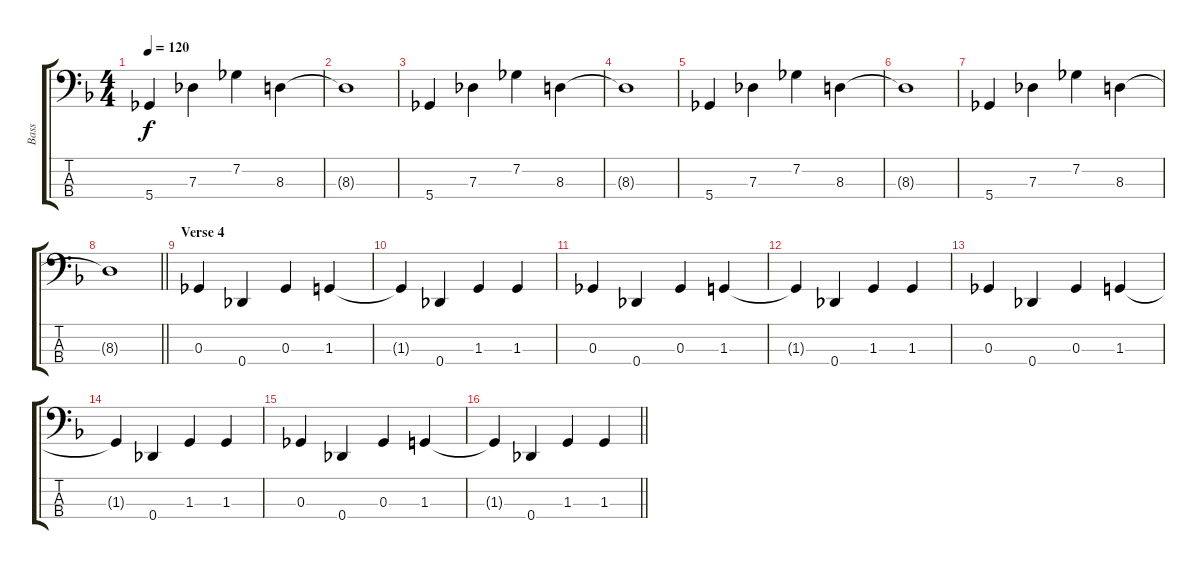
\track ("Bass" "Bass") {instrument electricbassfinger}
\staff {score tabs}
\tuning (E2 B1 Gb1 Db1) {hide}
\ts (4 4)
\tempo 120
\clef f4
\ks f
5.4.4{dy f} 7.3.4 7.2.4 8.3.4 |
8.3{t}.1 |
5.4.4 7.3.4 7.2.4 8.3.4 |
8.3{t}.1 |
5.4.4 7.3.4 7.2.4 8.3.4 |
8.3{t}.1 |
5.4.4 7.3.4 7.2.4 8.3.4 |
\barLineRight lightlight
8.3{t}.1 |
\section ("" "Verse 4")
0.3.4 0.4.4 0.3.4 1.3.4 |
1.3{t}.4 0.4.4 1.3.4 1.3.4 |
0.3.4 0.4.4 0.3.4 1.3.4 |
1.3{t}.4 0.4.4 1.3.4 1.3.4 |
0.3.4 0.4.4 0.3.4 1.3.4 |
1.3{t}.4 0.4.4 1.3.4 1.3.4 |
0.3.4 0.4.4 0.3.4 1.3.4 |
\barLineRight lightlight
1.3{t}.4 0.4.4 1.3.4 1.3.4
